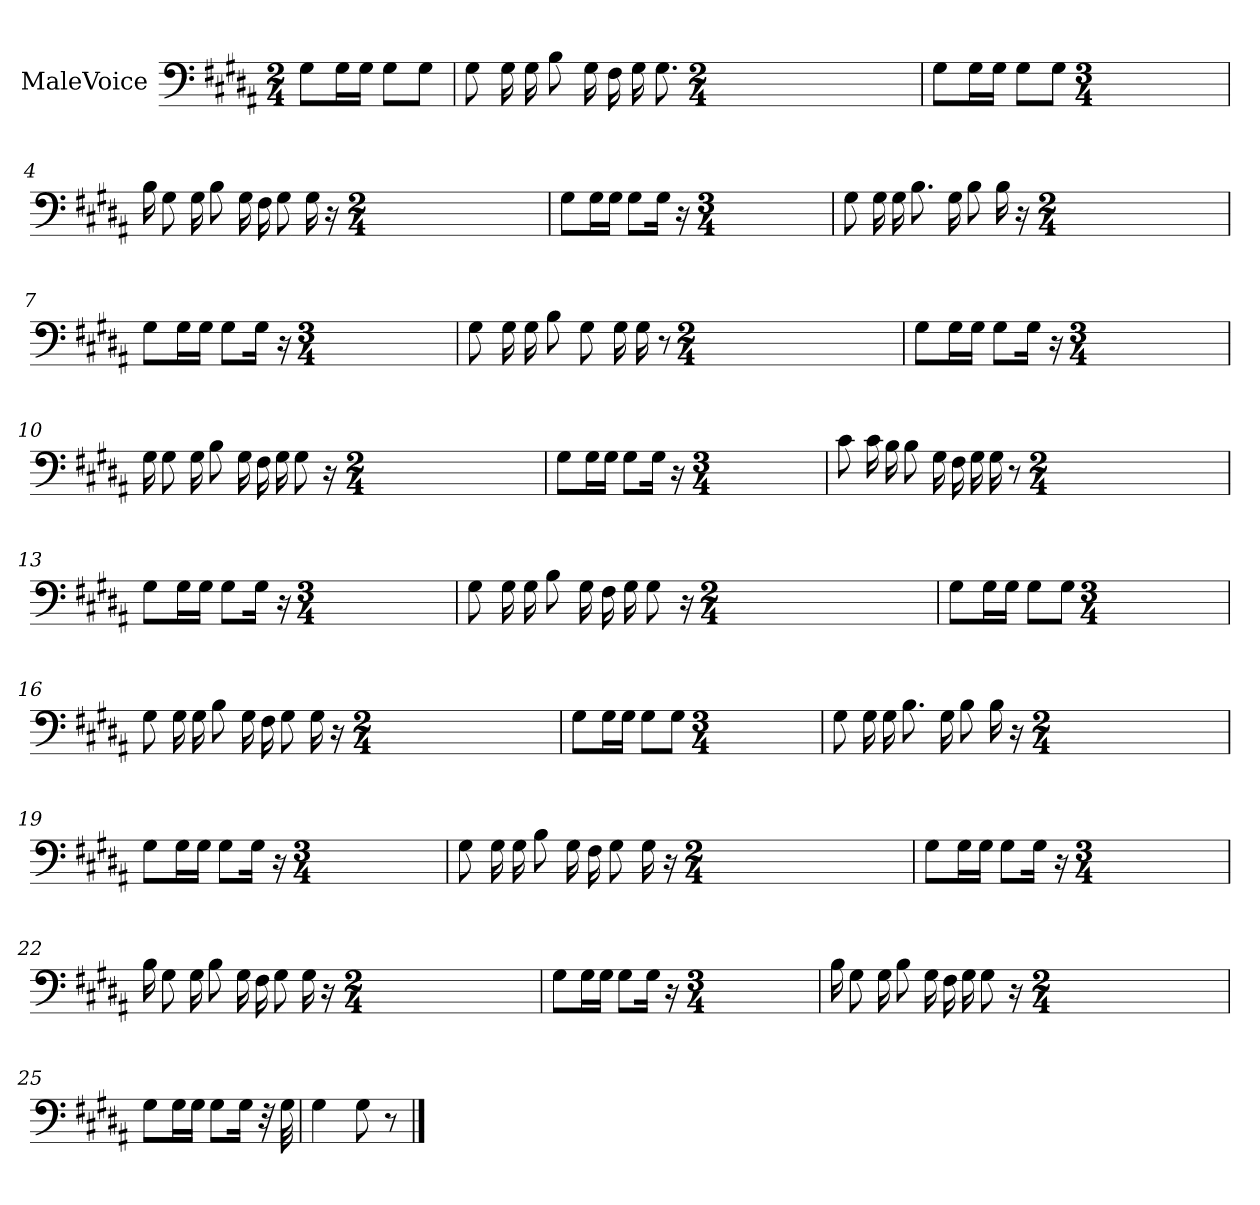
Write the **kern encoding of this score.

**kern
*part1
*staff1
*I"MaleVoice
*clefF4
*k[f#c#g#d#a#]
*M2/4
*MM66
=1
8G#\L
16G#\L
16G#\JJ
8G#\L
8G#\J
=2
8G#
16G#
16G#
8B
16G#
16F#
16G#
8.G#
*M2/4
=3
8G#\L
16G#\L
16G#\JJ
8G#\L
8G#\J
*M3/4
=4
16B
8G#
16G#
8B
16G#
16F#
8G#
16G#
16r
*M2/4
=5
8G#\L
16G#\L
16G#\JJ
8G#\L
16G#\Jk
16r
*M3/4
=6
8G#
16G#
16G#
8.B
16G#
8B
16B
16r
*M2/4
=7
8G#\L
16G#\L
16G#\JJ
8G#\L
16G#\Jk
16r
*M3/4
=8
8G#
16G#
16G#
8B
8G#
16G#
16G#
8r
*M2/4
=9
8G#\L
16G#\L
16G#\JJ
8G#\L
16G#\Jk
16r
*M3/4
=10
16G#
8G#
16G#
8B
16G#
16F#
16G#
8G#
16r
*M2/4
=11
8G#\L
16G#\L
16G#\JJ
8G#\L
16G#\Jk
16r
*M3/4
=12
8c#
16c#
16B
8B
16G#
16F#
16G#
16G#
8r
*M2/4
=13
8G#\L
16G#\L
16G#\JJ
8G#\L
16G#\Jk
16r
*M3/4
=14
8G#
16G#
16G#
8B
16G#
16F#
16G#
8G#
16r
*M2/4
=15
8G#\L
16G#\L
16G#\JJ
8G#\L
8G#\J
*M3/4
=16
8G#
16G#
16G#
8B
16G#
16F#
8G#
16G#
16r
*M2/4
=17
8G#\L
16G#\L
16G#\JJ
8G#\L
8G#\J
*M3/4
=18
8G#
16G#
16G#
8.B
16G#
8B
16B
16r
*M2/4
=19
8G#\L
16G#\L
16G#\JJ
8G#\L
16G#\Jk
16r
*M3/4
=20
8G#
16G#
16G#
8B
16G#
16F#
8G#
16G#
16r
*M2/4
=21
8G#\L
16G#\L
16G#\JJ
8G#\L
16G#\Jk
16r
*M3/4
=22
16B
8G#
16G#
8B
16G#
16F#
8G#
16G#
16r
*M2/4
=23
8G#\L
16G#\L
16G#\JJ
8G#\L
16G#\Jk
16r
*M3/4
=24
16B
8G#
16G#
8B
16G#
16F#
16G#
8G#
16r
*M2/4
=25
8G#\L
16G#\L
16G#\JJ
8G#\L
16G#\Jk
32r
32G#
=26
4G#
8G#
8r
==
*-
